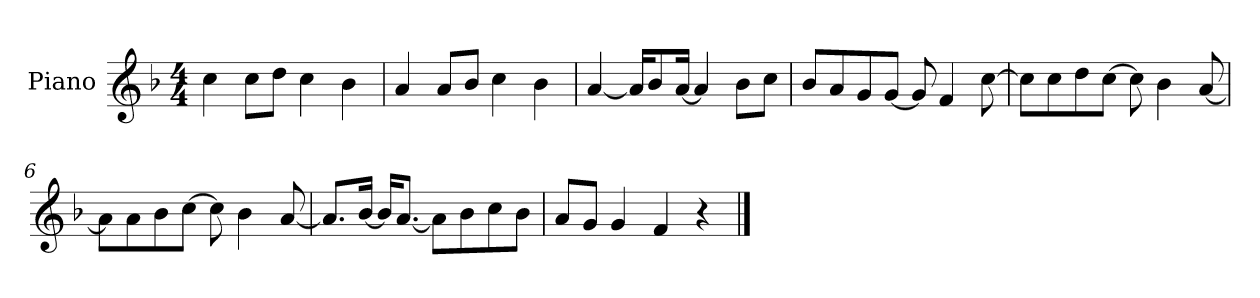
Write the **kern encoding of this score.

**kern
*part1
*staff1
*I"Piano
*I'P-no
*clefG2
*k[b-]
*M4/4
*MM90
=1
4cc\
8cc\L
8dd\J
4cc\
4b-\
=2
4a/
8a/L
8b-/J
4cc\
4b-\
=3
[4a/
16a/KL]
8b-/
[16a/Jk
4a/]
8b-\L
8cc\J
=4
8b-/L
8a/
8g/
[8g/J
8g/]
4f/
[8cc\
=5
8cc\L]
8cc\
8dd\
[8cc\J
8cc\]
4b-\
[8a/
!!LO:LB:g=z
=6
8a\L]
8a\
8b-\
[8cc\J
8cc\]
4b-\
[8a/
=7
8.a/L]
[16b-/Jk
16b-/KL]
[8.a/J
8a\L]
8b-\
8cc\
8b-\J
=8
8a/L
8g/J
4g/
4f/
4r
==
*-
